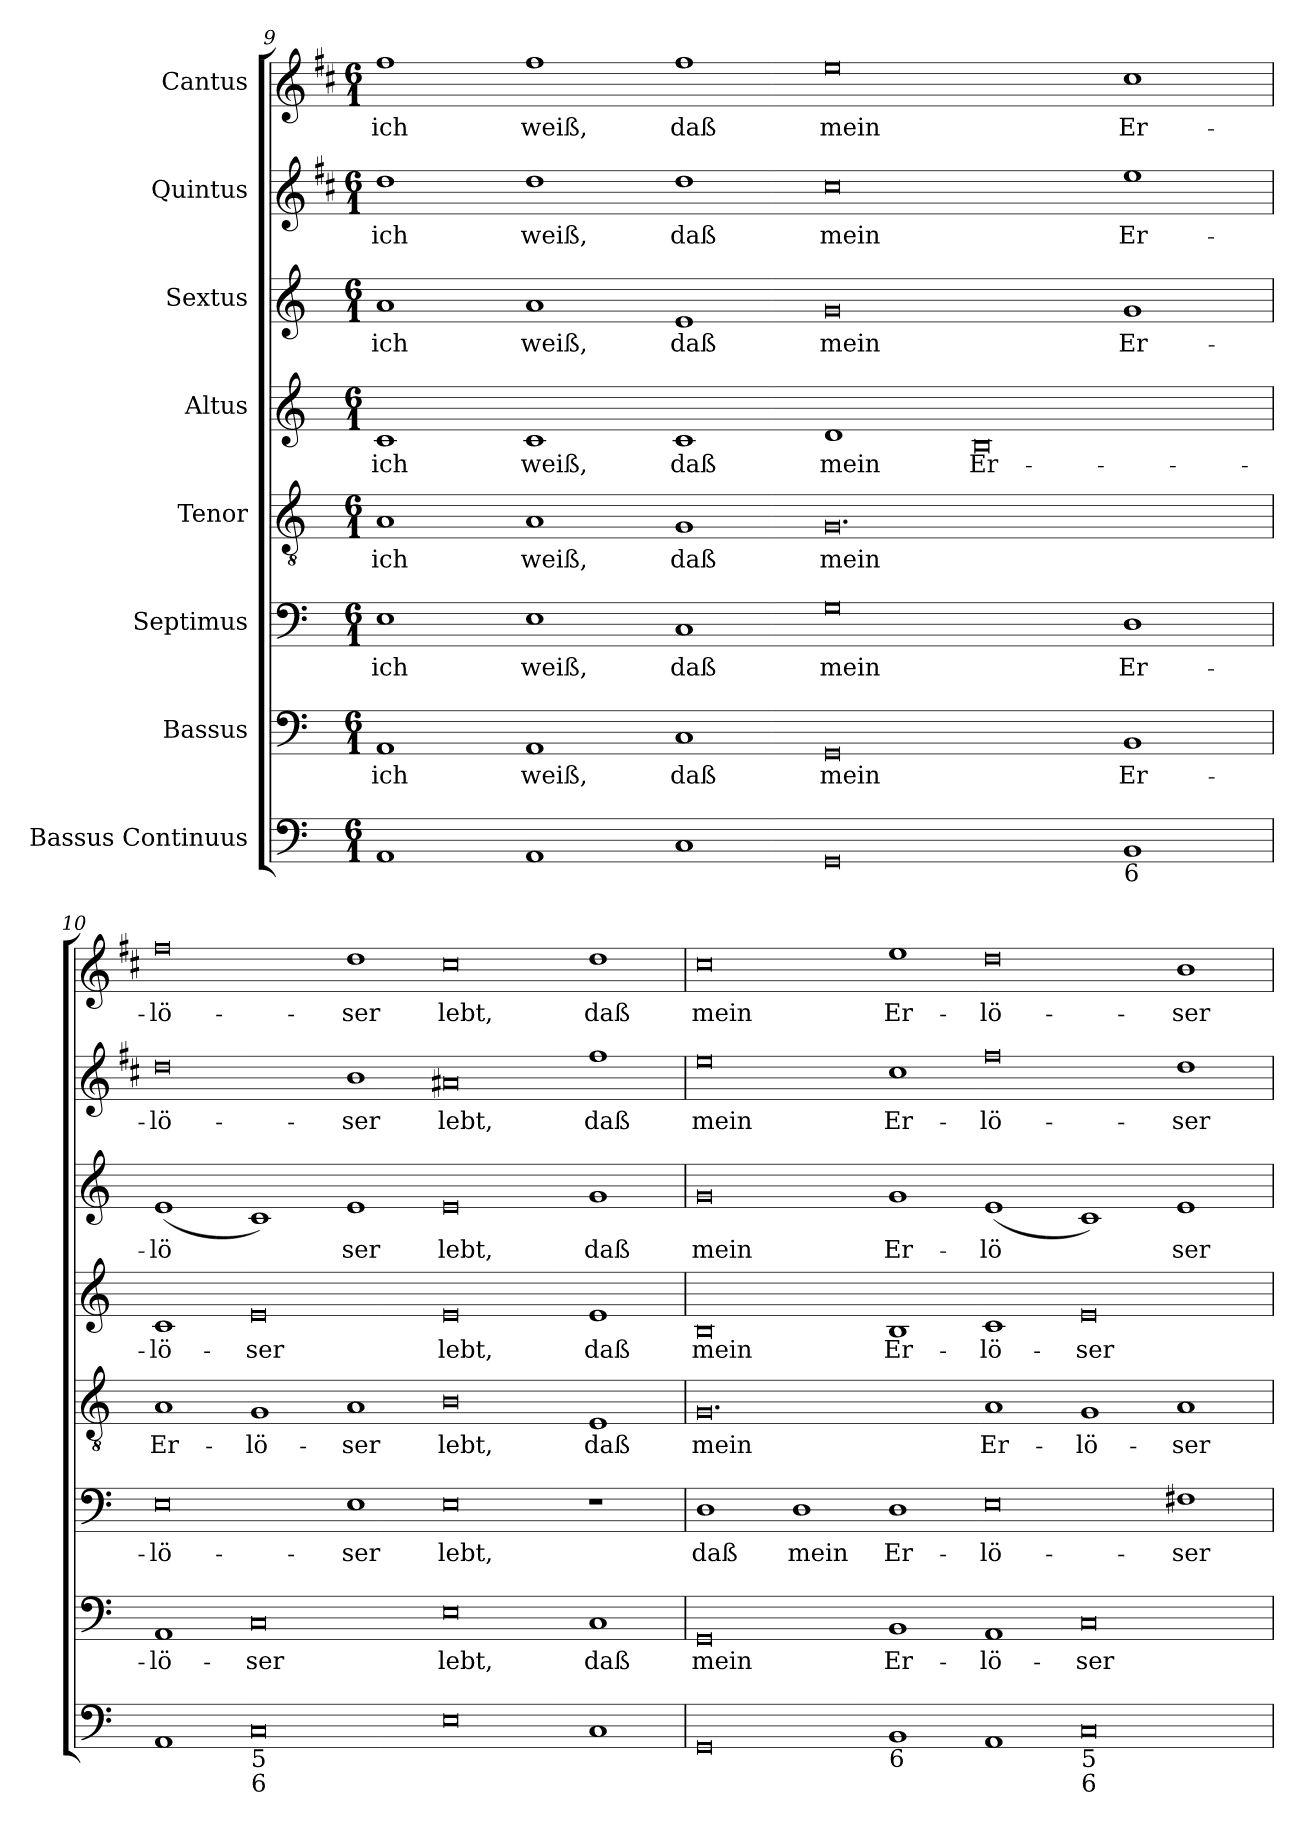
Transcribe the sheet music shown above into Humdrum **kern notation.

**kern	**kern	**text	**kern	**text	**kern	**text	**kern	**text	**kern	**text	**kern	**text	**kern	**text
*part8	*part7	*part7	*part6	*part6	*part5	*part5	*part4	*part4	*part3	*part3	*part2	*part2	*part1	*part1
*staff8	*staff7	*staff7	*staff6	*staff6	*staff5	*staff5	*staff4	*staff4	*staff3	*staff3	*staff2	*staff2	*staff1	*staff1
*I"Bassus Continuus	*I"Bassus	*	*I"Septimus	*	*I"Tenor	*	*I"Altus	*	*I"Sextus	*	*I"Quintus	*	*I"Cantus	*
!!LO:LB:g=z
*clefF4	*clefF4	*	*clefF4	*	*clefGv2	*	*clefG2	*	*clefG2	*	*clefG2	*	*clefG2	*
*	*	*	*	*	*	*	*	*	*	*	*ITrd1c2	*	*ITrd1c2	*
*k[]	*k[]	*	*k[]	*	*k[]	*	*k[]	*	*k[]	*	*k[]	*	*k[]	*
*C:	*C:	*	*C:	*	*C:	*	*C:	*	*C:	*	*C:	*	*C:	*
*M6/1	*M6/1	*	*M6/1	*	*M6/1	*	*M6/1	*	*M6/1	*	*M6/1	*	*M6/1	*
=9	=9	=9	=9	=9	=9	=9	=9	=9	=9	=9	=9	=9	=9	=9
!	!	!LO:LY:b	!	!LO:LY:b	!	!LO:LY:b	!	!LO:LY:b	!	!LO:LY:b	!	!LO:LY:b	!	!LO:LY:b
1AA	1AA	ich	1E	ich	1A	ich	1c	ich	1a	ich	1cc	ich	1ee	ich
!	!	!LO:LY:b	!	!LO:LY:b	!	!LO:LY:b	!	!LO:LY:b	!	!LO:LY:b	!	!LO:LY:b	!	!LO:LY:b
1AA	1AA	weiß,	1E	weiß,	1A	weiß,	1c	weiß,	1a	weiß,	1cc	weiß,	1ee	weiß,
!	!	!LO:LY:b	!	!LO:LY:b	!	!LO:LY:b	!	!LO:LY:b	!	!LO:LY:b	!	!LO:LY:b	!	!LO:LY:b
1C	1C	daß	1C	daß	1G	daß	1c	daß	1e	daß	1cc	daß	1ee	daß
!	!	!LO:LY:b	!	!LO:LY:b	!	!LO:LY:b	!	!LO:LY:b	!	!LO:LY:b	!	!LO:LY:b	!	!LO:LY:b
0GG	0GG	mein	0G	mein	0.G	mein	1d	mein	0g	mein	0b	mein	0dd	mein
!	!	!	!	!	!	!	!	!LO:LY:b	!	!	!	!	!	!
.	.	.	.	.	.	.	0B	Er-	.	.	.	.	.	.
!LO:TX:b:t=6	!	!	!	!	!	!	!	!	!	!	!	!	!	!
!	!	!LO:LY:b	!	!LO:LY:b	!	!	!	!	!	!LO:LY:b	!	!LO:LY:b	!	!LO:LY:b
1BB	1BB	Er-	1D	Er-	.	.	.	.	1g	Er-	1dd	Er-	1b	Er-
=10	=10	=10	=10	=10	=10	=10	=10	=10	=10	=10	=10	=10	=10	=10
!	!	!LO:LY:b	!	!LO:LY:b	!	!LO:LY:b	!	!LO:LY:b	!	!LO:LY:b	!	!LO:LY:b	!	!LO:LY:b
1AA	1AA	-lö-	0E	-lö-	1A	Er-	1c	-lö-	(<1e	-lö	0cc	-lö-	0ee	-lö-
!LO:TX:b:t=5	!	!	!	!	!	!	!	!	!	!	!	!	!	!
!LO:TX:b:t=6	!	!	!	!	!	!	!	!	!	!	!	!	!	!
!	!	!LO:LY:b	!	!	!	!LO:LY:b	!	!LO:LY:b	!	!	!	!	!	!
0C	0C	-ser	.	.	1G	-lö-	0e	-ser	1c)	.	.	.	.	.
!	!	!	!	!LO:LY:b	!	!LO:LY:b	!	!	!	!LO:LY:b	!	!LO:LY:b	!	!LO:LY:b
.	.	.	1E	-ser	1A	-ser	.	.	1e	ser	1a	-ser	1cc	-ser
!	!	!LO:LY:b	!	!LO:LY:b	!	!LO:LY:b	!	!LO:LY:b	!	!LO:LY:b	!	!LO:LY:b	!	!LO:LY:b
0E	0E	lebt,	0E	lebt,	0B	lebt,	0e	lebt,	0e	lebt,	0g#X	lebt,	0b	lebt,
!	!	!LO:LY:b	!	!	!	!LO:LY:b	!	!LO:LY:b	!	!LO:LY:b	!	!LO:LY:b	!	!LO:LY:b
1C	1C	daß	1r	.	1E	daß	1e	daß	1g	daß	1ee	daß	1cc	daß
=11	=11	=11	=11	=11	=11	=11	=11	=11	=11	=11	=11	=11	=11	=11
!	!	!LO:LY:b	!	!LO:LY:b	!	!LO:LY:b	!	!LO:LY:b	!	!LO:LY:b	!	!LO:LY:b	!	!LO:LY:b
0GG	0GG	mein	1D	daß	0.G	mein	0B	mein	0g	mein	0dd	mein	0b	mein
!	!	!	!	!LO:LY:b	!	!	!	!	!	!	!	!	!	!
.	.	.	1D	mein	.	.	.	.	.	.	.	.	.	.
!LO:TX:b:t=6	!	!	!	!	!	!	!	!	!	!	!	!	!	!
!	!	!LO:LY:b	!	!LO:LY:b	!	!	!	!LO:LY:b	!	!LO:LY:b	!	!LO:LY:b	!	!LO:LY:b
1BB	1BB	Er-	1D	Er-	.	.	1B	Er-	1g	Er-	1b	Er-	1dd	Er-
!	!	!LO:LY:b	!	!LO:LY:b	!	!LO:LY:b	!	!LO:LY:b	!	!LO:LY:b	!	!LO:LY:b	!	!LO:LY:b
1AA	1AA	-lö-	0E	-lö-	1A	Er-	1c	-lö-	(<1e	-lö	0ee	-lö-	0cc	-lö-
!LO:TX:b:t=5	!	!	!	!	!	!	!	!	!	!	!	!	!	!
!LO:TX:b:t=6	!	!	!	!	!	!	!	!	!	!	!	!	!	!
!	!	!LO:LY:b	!	!	!	!LO:LY:b	!	!LO:LY:b	!	!	!	!	!	!
0C	0C	-ser	.	.	1G	-lö-	0e	-ser	1c)	.	.	.	.	.
!	!	!	!	!LO:LY:b	!	!LO:LY:b	!	!	!	!LO:LY:b	!	!LO:LY:b	!	!LO:LY:b
.	.	.	1F#X	-ser	1A	-ser	.	.	1e	ser	1cc	-ser	1a	-ser
=	=	=	=	=	=	=	=	=	=	=	=	=	=	=
*-	*-	*-	*-	*-	*-	*-	*-	*-	*-	*-	*-	*-	*-	*-
